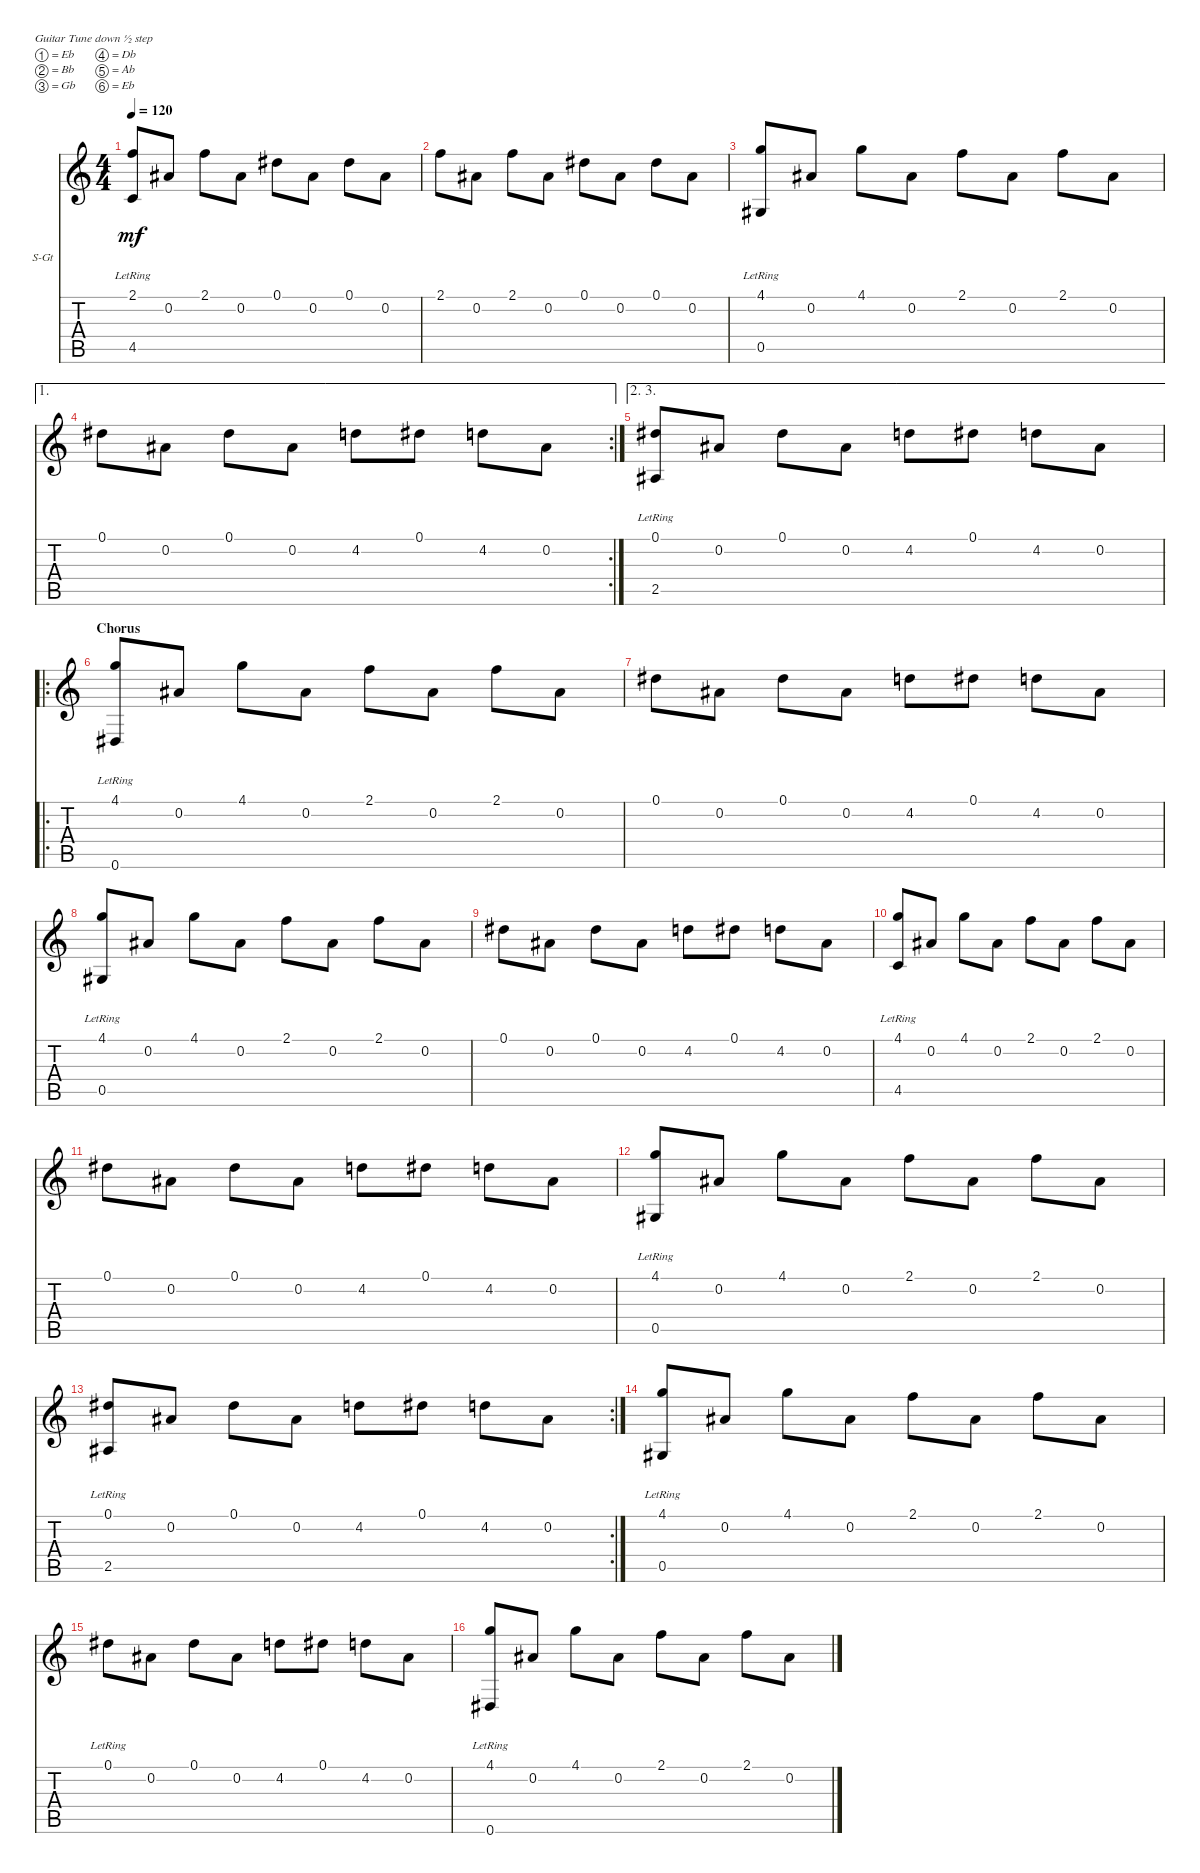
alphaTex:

\defaultSystemsLayout 4
\bracketExtendMode nobrackets
\firstSystemTrackNameOrientation horizontal
\otherSystemsTrackNameOrientation horizontal
\track ("Steel Guitar" "S-Gt") {instrument acousticguitarsteel}
\staff {score tabs}
\tuning (Eb4 Bb3 Gb3 Db3 Ab2 Eb2)
\ts (4 4)
\tempo 120
\clef g2
\ks c
(2.1 4.5{lr}).8{lyrics (0 "") lyrics (1 "") lyrics (2 "") lyrics (3 "") lyrics (4 "") dy mf} 0.2.8{lyrics (0 "") lyrics (1 "") lyrics (2 "") lyrics (3 "") lyrics (4 "")} 2.1.8{lyrics (0 "") lyrics (1 "") lyrics (2 "") lyrics (3 "") lyrics (4 "")} 0.2.8{lyrics (0 "") lyrics (1 "") lyrics (2 "") lyrics (3 "") lyrics (4 "")} 0.1.8{lyrics (0 "") lyrics (1 "") lyrics (2 "") lyrics (3 "") lyrics (4 "")} 0.2.8{lyrics (0 "") lyrics (1 "") lyrics (2 "") lyrics (3 "") lyrics (4 "")} 0.1.8{lyrics (0 "") lyrics (1 "") lyrics (2 "") lyrics (3 "") lyrics (4 "")} 0.2.8{lyrics (0 "") lyrics (1 "") lyrics (2 "") lyrics (3 "") lyrics (4 "")} |
2.1.8{lyrics (0 "") lyrics (1 "") lyrics (2 "") lyrics (3 "") lyrics (4 "")} 0.2.8{lyrics (0 "") lyrics (1 "") lyrics (2 "") lyrics (3 "") lyrics (4 "")} 2.1.8{lyrics (0 "") lyrics (1 "") lyrics (2 "") lyrics (3 "") lyrics (4 "")} 0.2.8{lyrics (0 "") lyrics (1 "") lyrics (2 "") lyrics (3 "") lyrics (4 "")} 0.1.8{lyrics (0 "") lyrics (1 "") lyrics (2 "") lyrics (3 "") lyrics (4 "")} 0.2.8{lyrics (0 "") lyrics (1 "") lyrics (2 "") lyrics (3 "") lyrics (4 "")} 0.1.8{lyrics (0 "") lyrics (1 "") lyrics (2 "") lyrics (3 "") lyrics (4 "")} 0.2.8{lyrics (0 "") lyrics (1 "") lyrics (2 "") lyrics (3 "") lyrics (4 "")} |
(4.1{lr} 0.5{lr}).8{lyrics (0 "") lyrics (1 "") lyrics (2 "") lyrics (3 "") lyrics (4 "")} 0.2.8{lyrics (0 "") lyrics (1 "") lyrics (2 "") lyrics (3 "") lyrics (4 "")} 4.1.8{lyrics (0 "") lyrics (1 "") lyrics (2 "") lyrics (3 "") lyrics (4 "")} 0.2.8{lyrics (0 "") lyrics (1 "") lyrics (2 "") lyrics (3 "") lyrics (4 "")} 2.1.8{lyrics (0 "") lyrics (1 "") lyrics (2 "") lyrics (3 "") lyrics (4 "")} 0.2.8{lyrics (0 "") lyrics (1 "") lyrics (2 "") lyrics (3 "") lyrics (4 "")} 2.1.8{lyrics (0 "") lyrics (1 "") lyrics (2 "") lyrics (3 "") lyrics (4 "")} 0.2.8{lyrics (0 "") lyrics (1 "") lyrics (2 "") lyrics (3 "") lyrics (4 "")} |
\ae 1
\rc 2
0.1.8{lyrics (0 "") lyrics (1 "") lyrics (2 "") lyrics (3 "") lyrics (4 "")} 0.2.8{lyrics (0 "") lyrics (1 "") lyrics (2 "") lyrics (3 "") lyrics (4 "")} 0.1.8{lyrics (0 "") lyrics (1 "") lyrics (2 "") lyrics (3 "") lyrics (4 "")} 0.2.8{lyrics (0 "") lyrics (1 "") lyrics (2 "") lyrics (3 "") lyrics (4 "")} 4.2.8{lyrics (0 "") lyrics (1 "") lyrics (2 "") lyrics (3 "") lyrics (4 "")} 0.1.8{lyrics (0 "") lyrics (1 "") lyrics (2 "") lyrics (3 "") lyrics (4 "")} 4.2.8{lyrics (0 "") lyrics (1 "") lyrics (2 "") lyrics (3 "") lyrics (4 "")} 0.2.8{lyrics (0 "") lyrics (1 "") lyrics (2 "") lyrics (3 "") lyrics (4 "")} |
\ae (2 3)
(0.1{lr} 2.5{lr}).8{lyrics (0 "") lyrics (1 "") lyrics (2 "") lyrics (3 "") lyrics (4 "")} 0.2.8{lyrics (0 "") lyrics (1 "") lyrics (2 "") lyrics (3 "") lyrics (4 "")} 0.1.8{lyrics (0 "") lyrics (1 "") lyrics (2 "") lyrics (3 "") lyrics (4 "")} 0.2.8{lyrics (0 "") lyrics (1 "") lyrics (2 "") lyrics (3 "") lyrics (4 "")} 4.2.8{lyrics (0 "") lyrics (1 "") lyrics (2 "") lyrics (3 "") lyrics (4 "")} 0.1.8{lyrics (0 "") lyrics (1 "") lyrics (2 "") lyrics (3 "") lyrics (4 "")} 4.2.8{lyrics (0 "") lyrics (1 "") lyrics (2 "") lyrics (3 "") lyrics (4 "")} 0.2.8{lyrics (0 "") lyrics (1 "") lyrics (2 "") lyrics (3 "") lyrics (4 "")} |
\ro
\section ("" "Chorus")
(4.1 0.6{lr}).8{lyrics (0 "") lyrics (1 "") lyrics (2 "") lyrics (3 "") lyrics (4 "")} 0.2.8{lyrics (0 "") lyrics (1 "") lyrics (2 "") lyrics (3 "") lyrics (4 "")} 4.1.8{lyrics (0 "") lyrics (1 "") lyrics (2 "") lyrics (3 "") lyrics (4 "")} 0.2.8{lyrics (0 "") lyrics (1 "") lyrics (2 "") lyrics (3 "") lyrics (4 "")} 2.1.8{lyrics (0 "") lyrics (1 "") lyrics (2 "") lyrics (3 "") lyrics (4 "")} 0.2.8{lyrics (0 "") lyrics (1 "") lyrics (2 "") lyrics (3 "") lyrics (4 "")} 2.1.8{lyrics (0 "") lyrics (1 "") lyrics (2 "") lyrics (3 "") lyrics (4 "")} 0.2.8{lyrics (0 "") lyrics (1 "") lyrics (2 "") lyrics (3 "") lyrics (4 "")} |
0.1.8{lyrics (0 "") lyrics (1 "") lyrics (2 "") lyrics (3 "") lyrics (4 "")} 0.2.8{lyrics (0 "") lyrics (1 "") lyrics (2 "") lyrics (3 "") lyrics (4 "")} 0.1.8{lyrics (0 "") lyrics (1 "") lyrics (2 "") lyrics (3 "") lyrics (4 "")} 0.2.8{lyrics (0 "") lyrics (1 "") lyrics (2 "") lyrics (3 "") lyrics (4 "")} 4.2.8{lyrics (0 "") lyrics (1 "") lyrics (2 "") lyrics (3 "") lyrics (4 "")} 0.1.8{lyrics (0 "") lyrics (1 "") lyrics (2 "") lyrics (3 "") lyrics (4 "")} 4.2.8{lyrics (0 "") lyrics (1 "") lyrics (2 "") lyrics (3 "") lyrics (4 "")} 0.2.8{lyrics (0 "") lyrics (1 "") lyrics (2 "") lyrics (3 "") lyrics (4 "")} |
(4.1 0.5{lr}).8{lyrics (0 "") lyrics (1 "") lyrics (2 "") lyrics (3 "") lyrics (4 "")} 0.2.8{lyrics (0 "") lyrics (1 "") lyrics (2 "") lyrics (3 "") lyrics (4 "")} 4.1.8{lyrics (0 "") lyrics (1 "") lyrics (2 "") lyrics (3 "") lyrics (4 "")} 0.2.8{lyrics (0 "") lyrics (1 "") lyrics (2 "") lyrics (3 "") lyrics (4 "")} 2.1.8{lyrics (0 "") lyrics (1 "") lyrics (2 "") lyrics (3 "") lyrics (4 "")} 0.2.8{lyrics (0 "") lyrics (1 "") lyrics (2 "") lyrics (3 "") lyrics (4 "")} 2.1.8{lyrics (0 "") lyrics (1 "") lyrics (2 "") lyrics (3 "") lyrics (4 "")} 0.2.8{lyrics (0 "") lyrics (1 "") lyrics (2 "") lyrics (3 "") lyrics (4 "")} |
0.1.8{lyrics (0 "") lyrics (1 "") lyrics (2 "") lyrics (3 "") lyrics (4 "")} 0.2.8{lyrics (0 "") lyrics (1 "") lyrics (2 "") lyrics (3 "") lyrics (4 "")} 0.1.8{lyrics (0 "") lyrics (1 "") lyrics (2 "") lyrics (3 "") lyrics (4 "")} 0.2.8{lyrics (0 "") lyrics (1 "") lyrics (2 "") lyrics (3 "") lyrics (4 "")} 4.2.8{lyrics (0 "") lyrics (1 "") lyrics (2 "") lyrics (3 "") lyrics (4 "")} 0.1.8{lyrics (0 "") lyrics (1 "") lyrics (2 "") lyrics (3 "") lyrics (4 "")} 4.2.8{lyrics (0 "") lyrics (1 "") lyrics (2 "") lyrics (3 "") lyrics (4 "")} 0.2.8{lyrics (0 "") lyrics (1 "") lyrics (2 "") lyrics (3 "") lyrics (4 "")} |
(4.1 4.5{lr}).8{lyrics (0 "") lyrics (1 "") lyrics (2 "") lyrics (3 "") lyrics (4 "")} 0.2.8{lyrics (0 "") lyrics (1 "") lyrics (2 "") lyrics (3 "") lyrics (4 "")} 4.1.8{lyrics (0 "") lyrics (1 "") lyrics (2 "") lyrics (3 "") lyrics (4 "")} 0.2.8{lyrics (0 "") lyrics (1 "") lyrics (2 "") lyrics (3 "") lyrics (4 "")} 2.1.8{lyrics (0 "") lyrics (1 "") lyrics (2 "") lyrics (3 "") lyrics (4 "")} 0.2.8{lyrics (0 "") lyrics (1 "") lyrics (2 "") lyrics (3 "") lyrics (4 "")} 2.1.8{lyrics (0 "") lyrics (1 "") lyrics (2 "") lyrics (3 "") lyrics (4 "")} 0.2.8{lyrics (0 "") lyrics (1 "") lyrics (2 "") lyrics (3 "") lyrics (4 "")} |
0.1.8{lyrics (0 "") lyrics (1 "") lyrics (2 "") lyrics (3 "") lyrics (4 "")} 0.2.8{lyrics (0 "") lyrics (1 "") lyrics (2 "") lyrics (3 "") lyrics (4 "")} 0.1.8{lyrics (0 "") lyrics (1 "") lyrics (2 "") lyrics (3 "") lyrics (4 "")} 0.2.8{lyrics (0 "") lyrics (1 "") lyrics (2 "") lyrics (3 "") lyrics (4 "")} 4.2.8{lyrics (0 "") lyrics (1 "") lyrics (2 "") lyrics (3 "") lyrics (4 "")} 0.1.8{lyrics (0 "") lyrics (1 "") lyrics (2 "") lyrics (3 "") lyrics (4 "")} 4.2.8{lyrics (0 "") lyrics (1 "") lyrics (2 "") lyrics (3 "") lyrics (4 "")} 0.2.8{lyrics (0 "") lyrics (1 "") lyrics (2 "") lyrics (3 "") lyrics (4 "")} |
(4.1{lr} 0.5{lr}).8{lyrics (0 "") lyrics (1 "") lyrics (2 "") lyrics (3 "") lyrics (4 "")} 0.2.8{lyrics (0 "") lyrics (1 "") lyrics (2 "") lyrics (3 "") lyrics (4 "")} 4.1.8{lyrics (0 "") lyrics (1 "") lyrics (2 "") lyrics (3 "") lyrics (4 "")} 0.2.8{lyrics (0 "") lyrics (1 "") lyrics (2 "") lyrics (3 "") lyrics (4 "")} 2.1.8{lyrics (0 "") lyrics (1 "") lyrics (2 "") lyrics (3 "") lyrics (4 "")} 0.2.8{lyrics (0 "") lyrics (1 "") lyrics (2 "") lyrics (3 "") lyrics (4 "")} 2.1.8{lyrics (0 "") lyrics (1 "") lyrics (2 "") lyrics (3 "") lyrics (4 "")} 0.2.8{lyrics (0 "") lyrics (1 "") lyrics (2 "") lyrics (3 "") lyrics (4 "")} |
\rc 2
(0.1{lr} 2.5{lr}).8{lyrics (0 "") lyrics (1 "") lyrics (2 "") lyrics (3 "") lyrics (4 "")} 0.2.8{lyrics (0 "") lyrics (1 "") lyrics (2 "") lyrics (3 "") lyrics (4 "")} 0.1.8{lyrics (0 "") lyrics (1 "") lyrics (2 "") lyrics (3 "") lyrics (4 "")} 0.2.8{lyrics (0 "") lyrics (1 "") lyrics (2 "") lyrics (3 "") lyrics (4 "")} 4.2.8{lyrics (0 "") lyrics (1 "") lyrics (2 "") lyrics (3 "") lyrics (4 "")} 0.1.8{lyrics (0 "") lyrics (1 "") lyrics (2 "") lyrics (3 "") lyrics (4 "")} 4.2.8{lyrics (0 "") lyrics (1 "") lyrics (2 "") lyrics (3 "") lyrics (4 "")} 0.2.8{lyrics (0 "") lyrics (1 "") lyrics (2 "") lyrics (3 "") lyrics (4 "")} |
(4.1{lr} 0.5{lr}).8{lyrics (0 "") lyrics (1 "") lyrics (2 "") lyrics (3 "") lyrics (4 "")} 0.2.8{lyrics (0 "") lyrics (1 "") lyrics (2 "") lyrics (3 "") lyrics (4 "")} 4.1.8{lyrics (0 "") lyrics (1 "") lyrics (2 "") lyrics (3 "") lyrics (4 "")} 0.2.8{lyrics (0 "") lyrics (1 "") lyrics (2 "") lyrics (3 "") lyrics (4 "")} 2.1.8{lyrics (0 "") lyrics (1 "") lyrics (2 "") lyrics (3 "") lyrics (4 "")} 0.2.8{lyrics (0 "") lyrics (1 "") lyrics (2 "") lyrics (3 "") lyrics (4 "")} 2.1.8{lyrics (0 "") lyrics (1 "") lyrics (2 "") lyrics (3 "") lyrics (4 "")} 0.2.8{lyrics (0 "") lyrics (1 "") lyrics (2 "") lyrics (3 "") lyrics (4 "")} |
0.1{lr}.8{lyrics (0 "") lyrics (1 "") lyrics (2 "") lyrics (3 "") lyrics (4 "")} 0.2.8{lyrics (0 "") lyrics (1 "") lyrics (2 "") lyrics (3 "") lyrics (4 "")} 0.1.8{lyrics (0 "") lyrics (1 "") lyrics (2 "") lyrics (3 "") lyrics (4 "")} 0.2.8{lyrics (0 "") lyrics (1 "") lyrics (2 "") lyrics (3 "") lyrics (4 "")} 4.2.8{lyrics (0 "") lyrics (1 "") lyrics (2 "") lyrics (3 "") lyrics (4 "")} 0.1.8{lyrics (0 "") lyrics (1 "") lyrics (2 "") lyrics (3 "") lyrics (4 "")} 4.2.8{lyrics (0 "") lyrics (1 "") lyrics (2 "") lyrics (3 "") lyrics (4 "")} 0.2.8{lyrics (0 "") lyrics (1 "") lyrics (2 "") lyrics (3 "") lyrics (4 "")} |
(4.1 0.6{lr}).8{lyrics (0 "") lyrics (1 "") lyrics (2 "") lyrics (3 "") lyrics (4 "")} 0.2.8{lyrics (0 "") lyrics (1 "") lyrics (2 "") lyrics (3 "") lyrics (4 "")} 4.1.8{lyrics (0 "") lyrics (1 "") lyrics (2 "") lyrics (3 "") lyrics (4 "")} 0.2.8{lyrics (0 "") lyrics (1 "") lyrics (2 "") lyrics (3 "") lyrics (4 "")} 2.1.8{lyrics (0 "") lyrics (1 "") lyrics (2 "") lyrics (3 "") lyrics (4 "")} 0.2.8{lyrics (0 "") lyrics (1 "") lyrics (2 "") lyrics (3 "") lyrics (4 "")} 2.1.8{lyrics (0 "") lyrics (1 "") lyrics (2 "") lyrics (3 "") lyrics (4 "")} 0.2.8{lyrics (0 "") lyrics (1 "") lyrics (2 "") lyrics (3 "") lyrics (4 "")}
